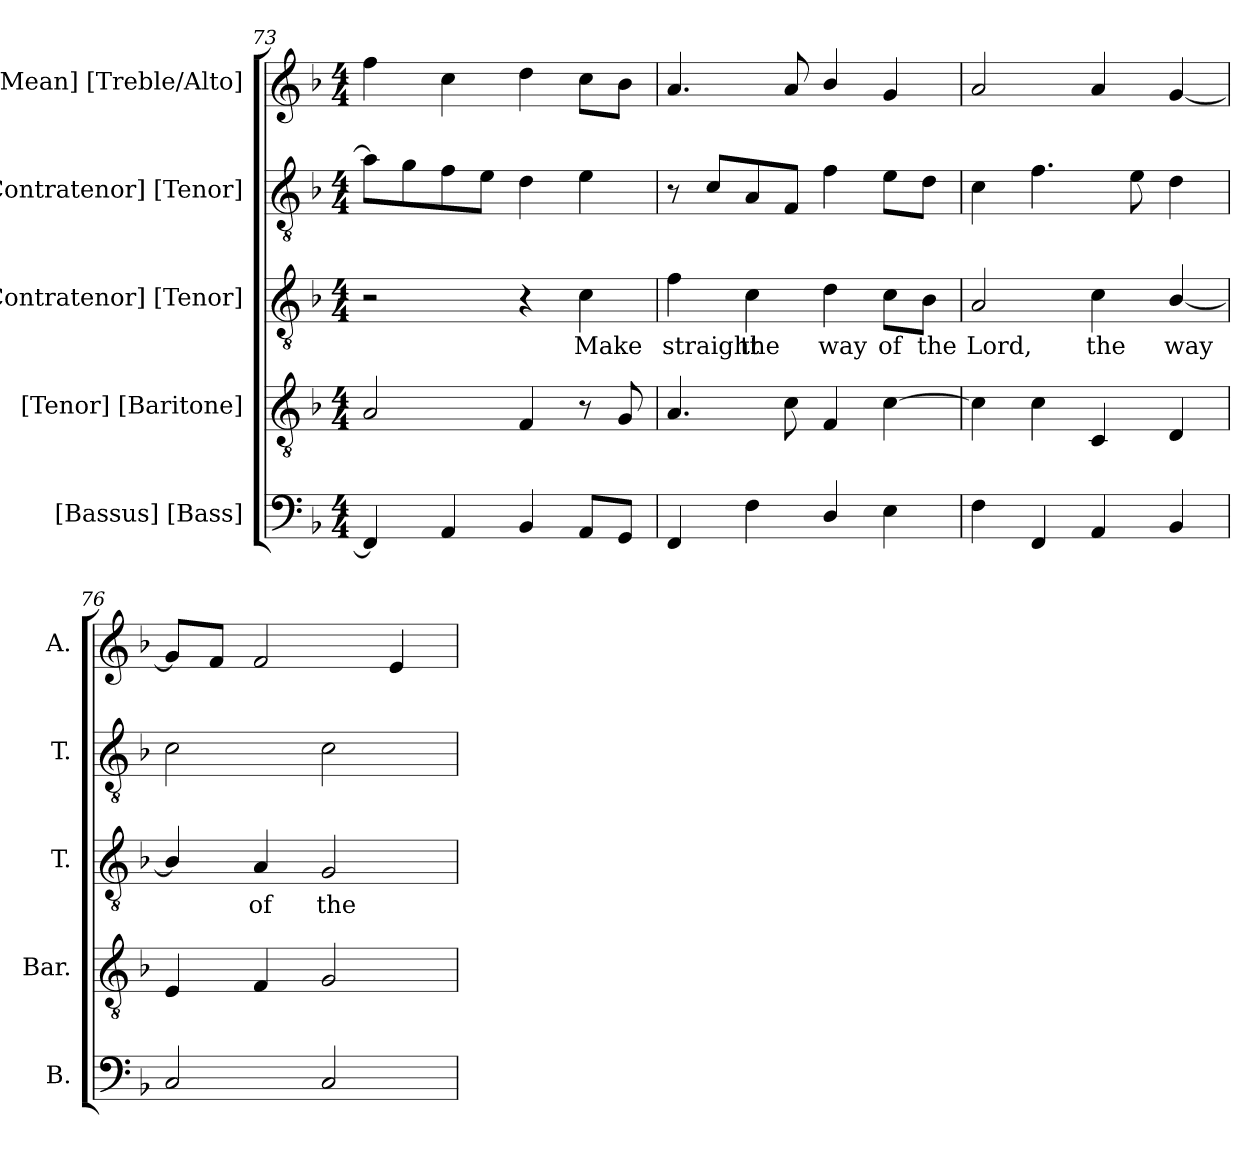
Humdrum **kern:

**kern	**kern	**kern	**text	**kern	**kern
*part5	*part4	*part3	*part3	*part2	*part1
*staff5	*staff4	*staff3	*staff3	*staff2	*staff1
*I"[Bassus] [Bass]	*I"[Tenor] [Baritone]	*I"[Contratenor] [Tenor]	*	*I"[Contratenor] [Tenor]	*I"[Mean] [Treble/Alto]
*I'B.	*I'Bar.	*I'T.	*	*I'T.	*I'A.
!!LO:LB:g=z
*clefF4	*clefGv2	*clefGv2	*	*clefGv2	*clefG2
*	*ITrd7c12	*ITrd7c12	*	*ITrd7c12	*
*k[b-]	*k[b-]	*k[b-]	*	*k[b-]	*k[b-]
*F:	*F:	*F:	*	*F:	*F:
*M4/4	*M4/4	*M4/4	*	*M4/4	*M4/4
=73	=73	=73	=73	=73	=73
4FFi/]	2AAi/	2r	.	8Ai\L]	4ffi\
.	.	.	.	8Gi\	.
4AAi/	.	.	.	8Fi\	4cci\
.	.	.	.	8Ei\J	.
4BB-i/	4FFi/	4r	.	4Di\	4ddi\
!	!	!	!LO:LY:b:color=#000000	!	!
8AAi/L	8r	4Ci\	Make	4Ei\	8cci\L
8GGi/J	8GGi/	.	.	.	8b-i\J
=74	=74	=74	=74	=74	=74
!	!	!	!LO:LY:b:color=#000000	!	!
4FFi/	4.AAi/	4Fi\	straight	8r	4.ai/
.	.	.	.	8Ci/L	.
!	!	!	!LO:LY:b:color=#000000	!	!
4Fi\	.	4Ci\	the	8AAi/	.
.	8Ci\	.	.	8FFi/J	8ai/
!	!	!	!LO:LY:b:color=#000000	!	!
4Di/	4FFi/	4Di\	way	4Fi\	4b-i/
!	!	!	!LO:LY:b:color=#000000	!	!
4Ei\	[4Ci\	8Ci\L	of	8Ei\L	4gi/
!	!	!	!LO:LY:b:color=#000000	!	!
.	.	8BB-i\J	the	8Di\J	.
=75	=75	=75	=75	=75	=75
!	!	!	!LO:LY:b:color=#000000	!	!
4Fi\	4Ci\]	2AAi/	Lord,	4Ci\	2ai/
4FFi/	4Ci\	.	.	4.Fi\	.
!	!	!	!LO:LY:b:color=#000000	!	!
4AAi/	4CCi/	4Ci\	the	.	4ai/
.	.	.	.	8Ei\	.
!	!	!	!LO:LY:b:color=#000000	!	!
4BB-i/	4DDi/	[4BB-i/	way	4Di\	[4gi/
=76	=76	=76	=76	=76	=76
2Ci/	4EEi/	4BB-i/]	.	2Ci\	8gi/L]
.	.	.	.	.	8fi/J
!	!	!	!LO:LY:b:color=#000000	!	!
.	4FFi/	4AAi/	of	.	2fi/
!	!	!	!LO:LY:b:color=#000000	!	!
2Ci/	2GGi/	2GGi/	the	2Ci\	.
.	.	.	.	.	4ei/
=	=	=	=	=	=
*-	*-	*-	*-	*-	*-
